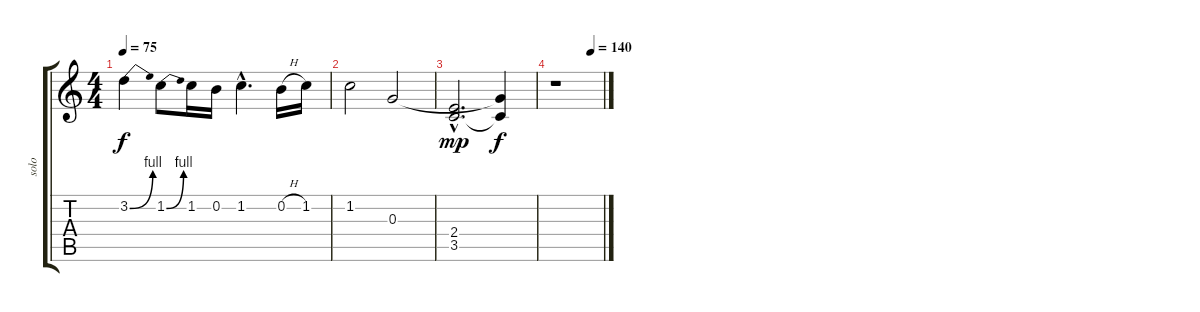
\track ("solo" "solo") {instrument overdrivenguitar}
\staff {score tabs}
\tuning (E4 B3 G3 D3 A2 E2) {hide}
\ts (4 4)
\tempo 75
\clef g2
\ks c
3.2{be (bend 0 0 60 4)}.4{dy f} 1.2{be (bend 0 0 60 4)}.8 1.2.16 0.2.16 1.2{hac}.4{d} 0.2{h}.16 1.2.16 |
1.2.2 0.3.2 |
(2.4{hac} 3.5{hac}).2{d dy mp} (0.3{t} 3.5{t}).4{dy f} |
\tempo (140 0.75)
r.1
